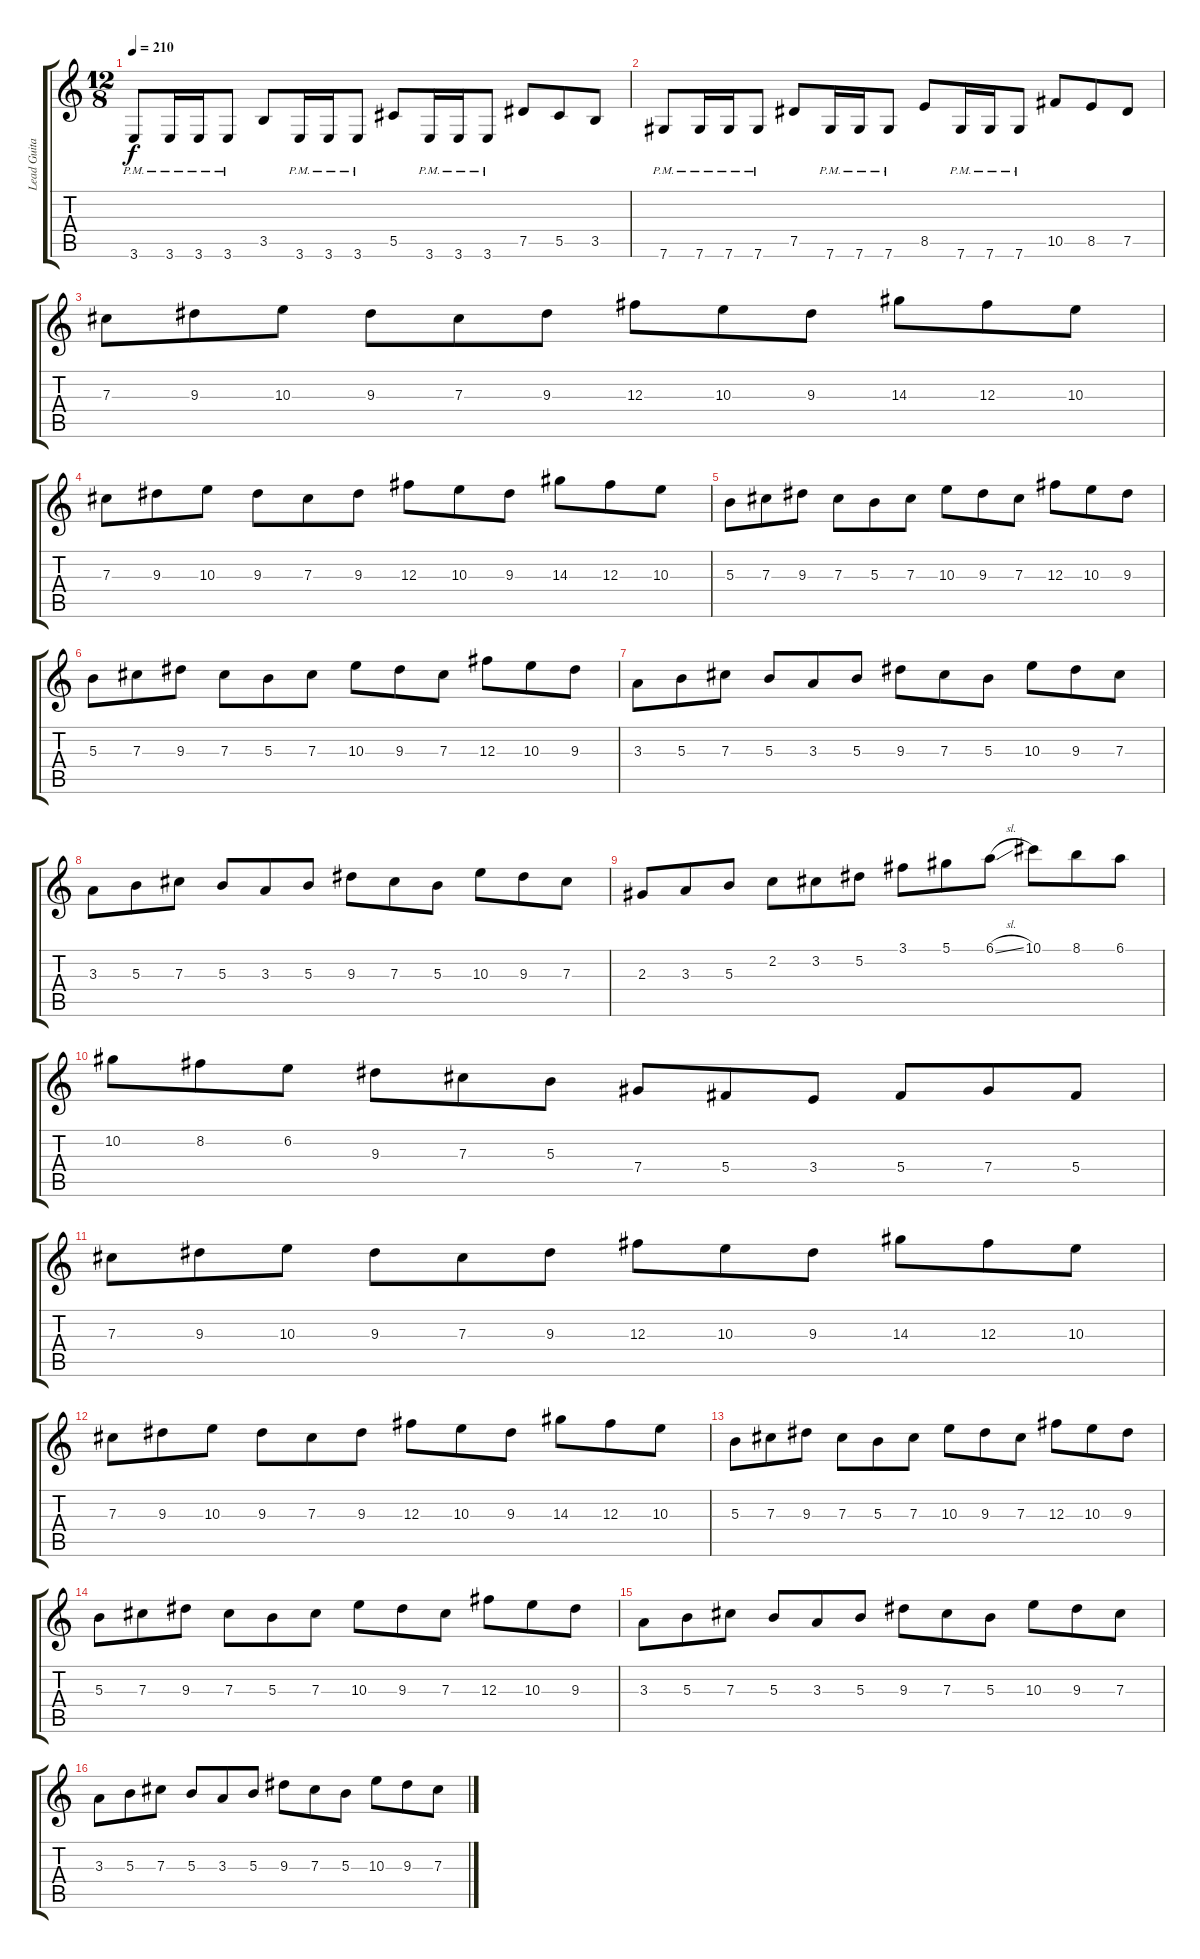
\track ("Lead Guitar" "Lead Guita") {instrument distortionguitar bank 255}
\staff {score tabs}
\tuning (Eb4 Bb3 Gb3 Db3 Ab2 Db2) {hide}
\ts (12 8)
\tempo 210
\clef g2
\ks c
3.6{pm}.8{dy f} 3.6{pm}.16 3.6{pm}.16 3.6{pm}.8 3.5.8 3.6{pm}.16 3.6{pm}.16 3.6{pm}.8 5.5.8 3.6{pm}.16 3.6{pm}.16 3.6{pm}.8 7.5.8 5.5.8 3.5.8 |
7.6{pm}.8 7.6{pm}.16 7.6{pm}.16 7.6{pm}.8 7.5.8 7.6{pm}.16 7.6{pm}.16 7.6{pm}.8 8.5.8 7.6{pm}.16 7.6{pm}.16 7.6{pm}.8 10.5.8 8.5.8 7.5.8 |
7.3.8 9.3.8 10.3.8 9.3.8 7.3.8 9.3.8 12.3.8 10.3.8 9.3.8 14.3.8 12.3.8 10.3.8 |
7.3.8 9.3.8 10.3.8 9.3.8 7.3.8 9.3.8 12.3.8 10.3.8 9.3.8 14.3.8 12.3.8 10.3.8 |
5.3.8 7.3.8 9.3.8 7.3.8 5.3.8 7.3.8 10.3.8 9.3.8 7.3.8 12.3.8 10.3.8 9.3.8 |
5.3.8 7.3.8 9.3.8 7.3.8 5.3.8 7.3.8 10.3.8 9.3.8 7.3.8 12.3.8 10.3.8 9.3.8 |
3.3.8 5.3.8 7.3.8 5.3.8 3.3.8 5.3.8 9.3.8 7.3.8 5.3.8 10.3.8 9.3.8 7.3.8 |
3.3.8 5.3.8 7.3.8 5.3.8 3.3.8 5.3.8 9.3.8 7.3.8 5.3.8 10.3.8 9.3.8 7.3.8 |
2.3.8 3.3.8 5.3.8 2.2.8 3.2.8 5.2.8 3.1.8 5.1.8 6.1{sl}.8 10.1.8 8.1.8 6.1.8 |
10.2.8 8.2.8 6.2.8 9.3.8 7.3.8 5.3.8 7.4.8 5.4.8 3.4.8 5.4.8 7.4.8 5.4.8 |
7.3.8 9.3.8 10.3.8 9.3.8 7.3.8 9.3.8 12.3.8 10.3.8 9.3.8 14.3.8 12.3.8 10.3.8 |
7.3.8 9.3.8 10.3.8 9.3.8 7.3.8 9.3.8 12.3.8 10.3.8 9.3.8 14.3.8 12.3.8 10.3.8 |
5.3.8 7.3.8 9.3.8 7.3.8 5.3.8 7.3.8 10.3.8 9.3.8 7.3.8 12.3.8 10.3.8 9.3.8 |
5.3.8 7.3.8 9.3.8 7.3.8 5.3.8 7.3.8 10.3.8 9.3.8 7.3.8 12.3.8 10.3.8 9.3.8 |
3.3.8 5.3.8 7.3.8 5.3.8 3.3.8 5.3.8 9.3.8 7.3.8 5.3.8 10.3.8 9.3.8 7.3.8 |
3.3.8 5.3.8 7.3.8 5.3.8 3.3.8 5.3.8 9.3.8 7.3.8 5.3.8 10.3.8 9.3.8 7.3.8
